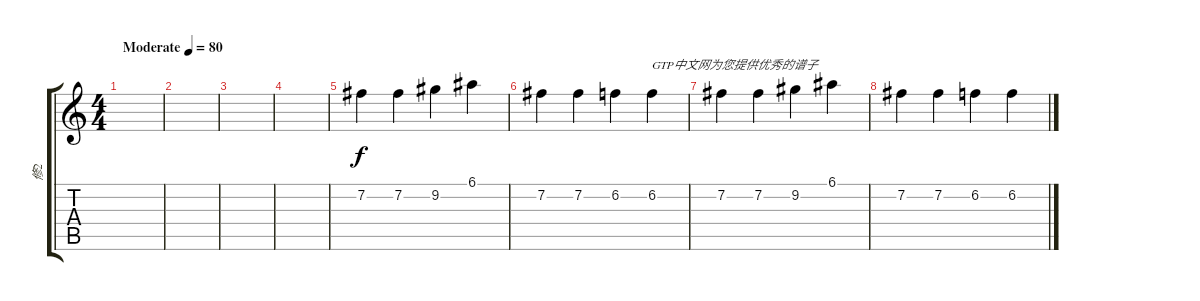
\track ("修2" "修2") {instrument overdrivenguitar}
\staff {score tabs}
\tuning (E4 B3 G3 D3 A2 E2) {hide}
\ts (4 4)
\tempo (80 "Moderate")
\clef g2
\ks c
|
|
|
|
7.2.4 7.2.4 9.2.4 6.1.4 |
7.2.4 7.2.4 6.2.4 6.2.4{txt "GTP中文网为您提供优秀的谱子"} |
7.2.4 7.2.4 9.2.4 6.1.4 |
7.2.4 7.2.4 6.2.4 6.2.4
